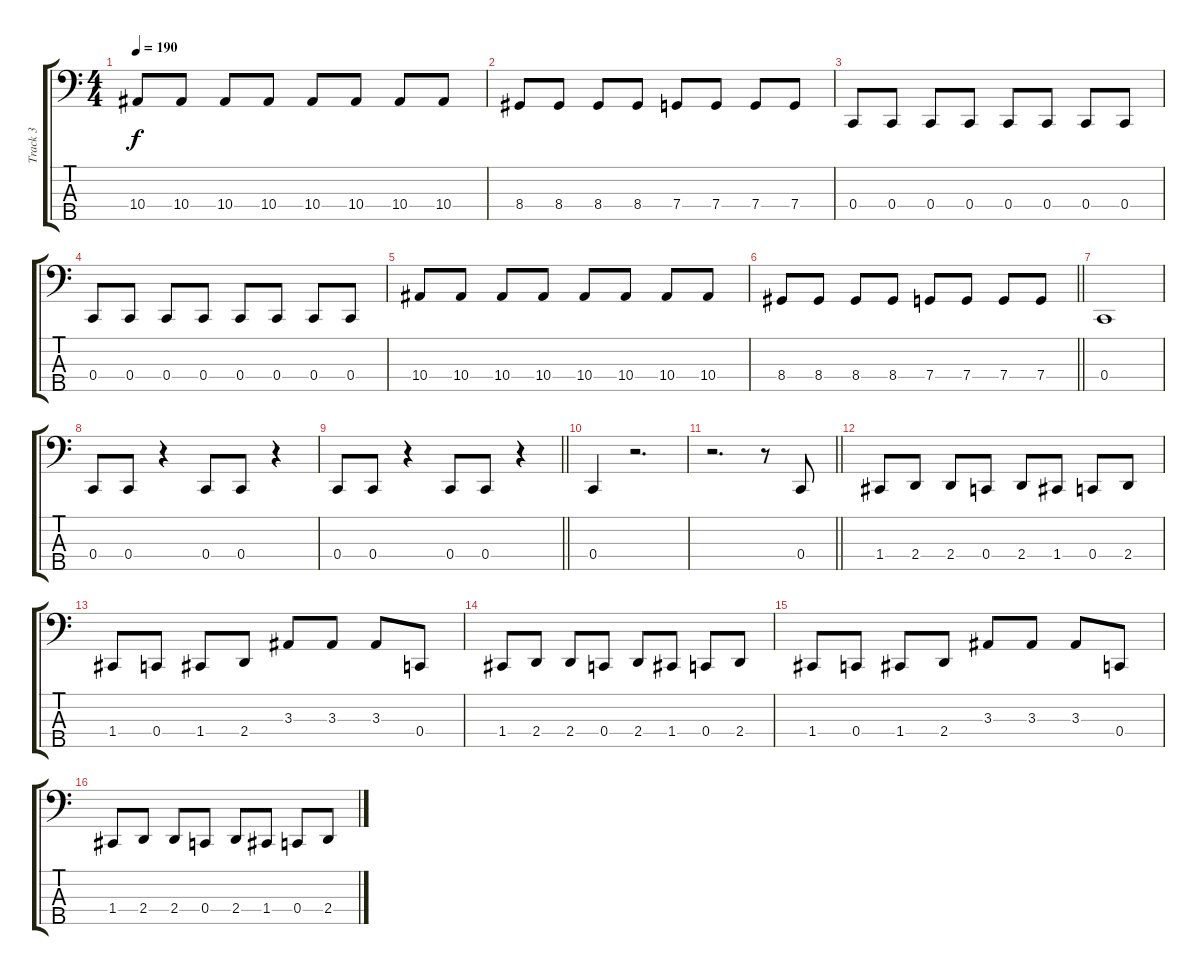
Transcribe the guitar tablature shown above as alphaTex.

\track ("Track 3" "Track 3") {instrument electricbassfinger}
\staff {score tabs}
\tuning (G2 C2 G1 C1 G0) {hide}
\ts (4 4)
\tempo 190
\clef f4
\ks c
10.4.8{dy f} 10.4.8 10.4.8 10.4.8 10.4.8 10.4.8 10.4.8 10.4.8 |
8.4.8 8.4.8 8.4.8 8.4.8 7.4.8 7.4.8 7.4.8 7.4.8 |
0.4.8 0.4.8 0.4.8 0.4.8 0.4.8 0.4.8 0.4.8 0.4.8 |
0.4.8 0.4.8 0.4.8 0.4.8 0.4.8 0.4.8 0.4.8 0.4.8 |
10.4.8 10.4.8 10.4.8 10.4.8 10.4.8 10.4.8 10.4.8 10.4.8 |
\barLineRight lightlight
8.4.8 8.4.8 8.4.8 8.4.8 7.4.8 7.4.8 7.4.8 7.4.8 |
\section ("" "")
0.4.1 |
0.4.8 0.4.8 r.4 0.4.8 0.4.8 r.4 |
\barLineRight lightlight
0.4.8 0.4.8 r.4 0.4.8 0.4.8 r.4 |
\section ("" "")
0.4.4 r.2{d} |
\barLineRight lightlight
r.2{d} r.8 0.4.8 |
\section ("" "")
1.4.8 2.4.8 2.4.8 0.4.8 2.4.8 1.4.8 0.4.8 2.4.8 |
1.4.8 0.4.8 1.4.8 2.4.8 3.3.8 3.3.8 3.3.8 0.4.8 |
1.4.8 2.4.8 2.4.8 0.4.8 2.4.8 1.4.8 0.4.8 2.4.8 |
1.4.8 0.4.8 1.4.8 2.4.8 3.3.8 3.3.8 3.3.8 0.4.8 |
1.4.8 2.4.8 2.4.8 0.4.8 2.4.8 1.4.8 0.4.8 2.4.8
